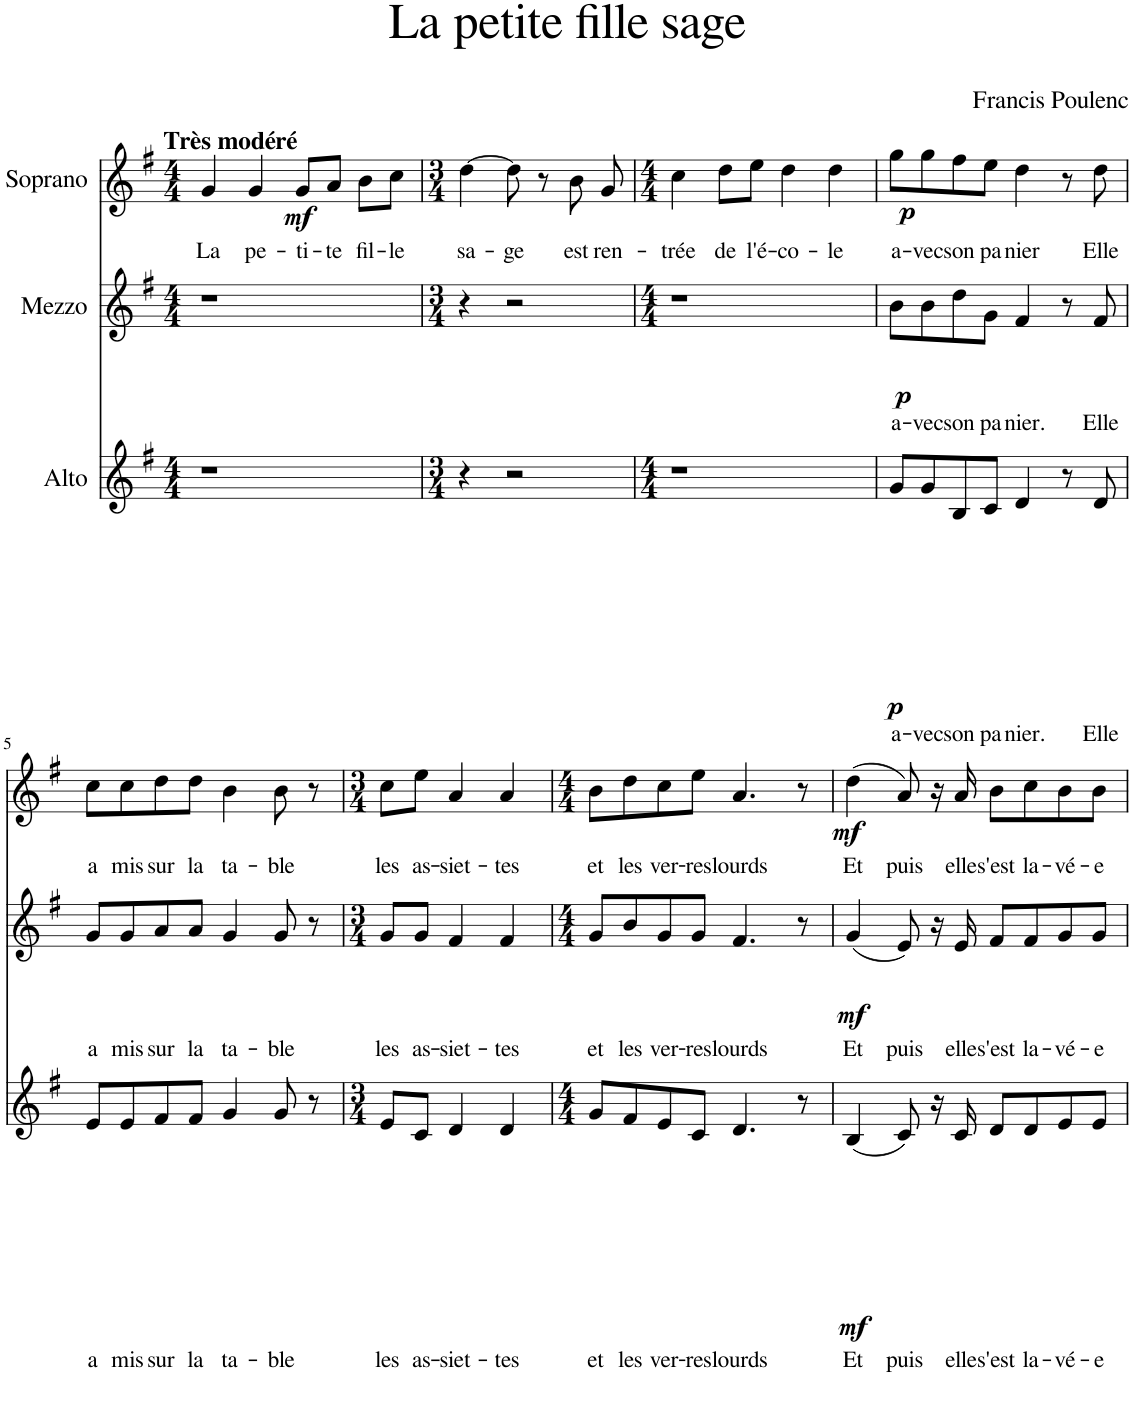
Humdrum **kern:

**kern	**text	**dynam	**kern	**text	**dynam	**kern	**text	**dynam
*part3	*part3	*part3	*part2	*part2	*part2	*part1	*part1	*part1
*staff3	*staff3	*staff3	*staff2	*staff2	*staff2	*staff1	*staff1	*staff1
*I"Alto	*	*	*I"Mezzo	*	*	*I"Soprano	*	*
*clefG2	*	*	*clefG2	*	*	*clefG2	*	*
*k[f#]	*	*	*k[f#]	*	*	*k[f#]	*	*
*M4/4	*	*	*M4/4	*	*	*M4/4	*	*
=1	=1	=1	=1	=1	=1	=1	=1	=1
!	!	!	!	!	!	!LO:TX:a:B:t=Très modéré	!	!
!	!	!	!	!	!	!	!LO:LY:b	!LO:DY:b
1r	.	.	1r	.	.	4g/	La	mf
!	!	!	!	!	!	!	!LO:LY:b	!
.	.	.	.	.	.	4g/	pe-	.
!	!	!	!	!	!	!	!LO:LY:b	!
.	.	.	.	.	.	8g/L	-ti-	.
!	!	!	!	!	!	!	!LO:LY:b	!
.	.	.	.	.	.	8a/J	-te	.
!	!	!	!	!	!	!	!LO:LY:b	!
.	.	.	.	.	.	8b\L	fil-	.
!	!	!	!	!	!	!	!LO:LY:b	!
.	.	.	.	.	.	8cc\J	-le	.
=2	=2	=2	=2	=2	=2	=2	=2	=2
*M3/4	*	*	*M3/4	*	*	*M3/4	*	*
!	!	!	!	!	!	!	!LO:LY:b	!
4r	.	.	4r	.	.	[4dd\	sa-	.
!	!	!	!	!	!	!	!LO:LY:b	!
2r	.	.	2r	.	.	8dd\]	-ge	.
.	.	.	.	.	.	8r	.	.
!	!	!	!	!	!	!	!LO:LY:b	!
.	.	.	.	.	.	8b\	est	.
!	!	!	!	!	!	!	!LO:LY:b	!
.	.	.	.	.	.	8g/	ren-	.
=3	=3	=3	=3	=3	=3	=3	=3	=3
*M4/4	*	*	*M4/4	*	*	*M4/4	*	*
!	!	!	!	!	!	!	!LO:LY:b	!
1r	.	.	1r	.	.	4cc\	-trée	.
!	!	!	!	!	!	!	!LO:LY:b	!
.	.	.	.	.	.	8dd\L	de	.
!	!	!	!	!	!	!	!LO:LY:b	!
.	.	.	.	.	.	8ee\J	l'é-	.
!	!	!	!	!	!	!	!LO:LY:b	!
.	.	.	.	.	.	4dd\	-co-	.
!	!	!	!	!	!	!	!LO:LY:b	!
.	.	.	.	.	.	4dd\	-le	.
=4	=4	=4	=4	=4	=4	=4	=4	=4
!	!LO:LY:b	!LO:DY:b	!	!LO:LY:b	!LO:DY:b	!	!LO:LY:b	!LO:DY:b
8g/L	a-	p	8b\L	a-	p	8gg\L	a-	p
!	!LO:LY:b	!	!	!LO:LY:b	!	!	!LO:LY:b	!
8g/	-vec	.	8b\	-vec	.	8gg\	-vec	.
!	!LO:LY:b	!	!	!LO:LY:b	!	!	!LO:LY:b	!
8B/	son	.	8dd\	son	.	8ff#\	son	.
!	!LO:LY:b	!	!	!LO:LY:b	!	!	!LO:LY:b	!
8c/J	pa-	.	8g\J	pa-	.	8ee\J	pa-	.
!	!LO:LY:b	!	!	!LO:LY:b	!	!	!LO:LY:b	!
4d/	-nier.	.	4f#/	-nier.	.	4dd\	-nier	.
8r	.	.	8r	.	.	8r	.	.
!	!LO:LY:b	!	!	!LO:LY:b	!	!	!LO:LY:b	!
8d/	Elle	.	8f#/	Elle	.	8dd\	Elle	.
!!LO:LB:g=z
=5	=5	=5	=5	=5	=5	=5	=5	=5
!	!LO:LY:b	!	!	!LO:LY:b	!	!	!LO:LY:b	!
8e/L	a	.	8g/L	a	.	8cc\L	a	.
!	!LO:LY:b	!	!	!LO:LY:b	!	!	!LO:LY:b	!
8e/	mis	.	8g/	mis	.	8cc\	mis	.
!	!LO:LY:b	!	!	!LO:LY:b	!	!	!LO:LY:b	!
8f#/	sur	.	8a/	sur	.	8dd\	sur	.
!	!LO:LY:b	!	!	!LO:LY:b	!	!	!LO:LY:b	!
8f#/J	la	.	8a/J	la	.	8dd\J	la	.
!	!LO:LY:b	!	!	!LO:LY:b	!	!	!LO:LY:b	!
4g/	ta-	.	4g/	ta-	.	4b\	ta-	.
!	!LO:LY:b	!	!	!LO:LY:b	!	!	!LO:LY:b	!
8g/	-ble	.	8g/	-ble	.	8b\	-ble	.
8r	.	.	8r	.	.	8r	.	.
=6	=6	=6	=6	=6	=6	=6	=6	=6
*M3/4	*	*	*M3/4	*	*	*M3/4	*	*
!	!LO:LY:b	!	!	!LO:LY:b	!	!	!LO:LY:b	!
8e/L	les	.	8g/L	les	.	8cc\L	les	.
!	!LO:LY:b	!	!	!LO:LY:b	!	!	!LO:LY:b	!
8c/J	as-	.	8g/J	as-	.	8ee\J	as-	.
!	!LO:LY:b	!	!	!LO:LY:b	!	!	!LO:LY:b	!
4d/	-siet-	.	4f#/	-siet-	.	4a/	-siet-	.
!	!LO:LY:b	!	!	!LO:LY:b	!	!	!LO:LY:b	!
4d/	-tes	.	4f#/	-tes	.	4a/	-tes	.
=7	=7	=7	=7	=7	=7	=7	=7	=7
*M4/4	*	*	*M4/4	*	*	*M4/4	*	*
!	!LO:LY:b	!	!	!LO:LY:b	!	!	!LO:LY:b	!
8g/L	et	.	8g/L	et	.	8b\L	et	.
!	!LO:LY:b	!	!	!LO:LY:b	!	!	!LO:LY:b	!
8f#/	les	.	8b/	les	.	8dd\	les	.
!	!LO:LY:b	!	!	!LO:LY:b	!	!	!LO:LY:b	!
8e/	ver-	.	8g/	ver-	.	8cc\	ver-	.
!	!LO:LY:b	!	!	!LO:LY:b	!	!	!LO:LY:b	!
8c/J	-res	.	8g/J	-res	.	8ee\J	-res	.
!	!LO:LY:b	!	!	!LO:LY:b	!	!	!LO:LY:b	!
4.d/	lourds	.	4.f#/	lourds	.	4.a/	lourds	.
8r	.	.	8r	.	.	8r	.	.
=8	=8	=8	=8	=8	=8	=8	=8	=8
!	!LO:LY:b	!LO:DY:b	!	!LO:LY:b	!LO:DY:b	!	!LO:LY:b	!LO:DY:b
(4B/	Et	mf	(4g/	Et	mf	(4dd\	Et	mf
!	!LO:LY:b	!	!	!LO:LY:b	!	!	!LO:LY:b	!
8c/)	puis	.	8e/)	puis	.	8a/)	puis	.
16r	.	.	16r	.	.	16r	.	.
!	!LO:LY:b	!	!	!LO:LY:b	!	!	!LO:LY:b	!
16c/	elle	.	16e/	elle	.	16a/	elle	.
!	!LO:LY:b	!	!	!LO:LY:b	!	!	!LO:LY:b	!
8d/L	s'est	.	8f#/L	s'est	.	8b\L	s'est	.
!	!LO:LY:b	!	!	!LO:LY:b	!	!	!LO:LY:b	!
8d/	la-	.	8f#/	la-	.	8cc\	la-	.
!	!LO:LY:b	!	!	!LO:LY:b	!	!	!LO:LY:b	!
8e/	-vé-	.	8g/	-vé-	.	8b\	-vé-	.
!	!LO:LY:b	!	!	!LO:LY:b	!	!	!LO:LY:b	!
8e/J	-e	.	8g/J	-e	.	8b\J	-e	.
=	=	=	=	=	=	=	=	=
*-	*-	*-	*-	*-	*-	*-	*-	*-
